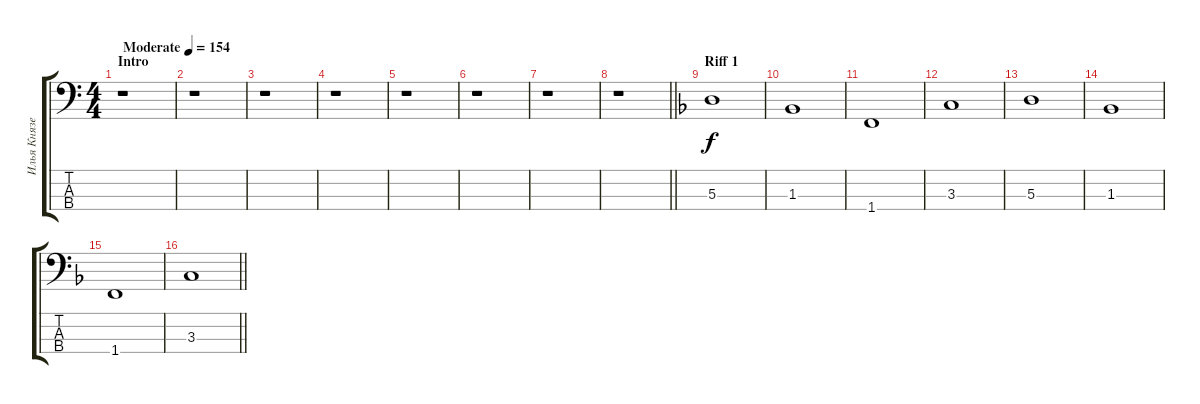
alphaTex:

\track ("Илья Князев" "Илья Князе") {instrument electricbasspick}
\staff {score tabs}
\tuning (G2 D2 A1 E1) {hide}
\ts (4 4)
\section ("" "Intro")
\tempo (154 "Moderate")
\clef f4
\ks c
r.1{dy f instrument electricbasspick} |
r.1 |
r.1 |
r.1 |
r.1 |
r.1 |
r.1 |
\barLineRight lightlight
r.1 |
\section ("" "Riff 1")
\ks f
5.3.1 |
1.3.1 |
1.4.1 |
3.3.1 |
5.3.1 |
1.3.1 |
1.4.1 |
\barLineRight lightlight
3.3.1
